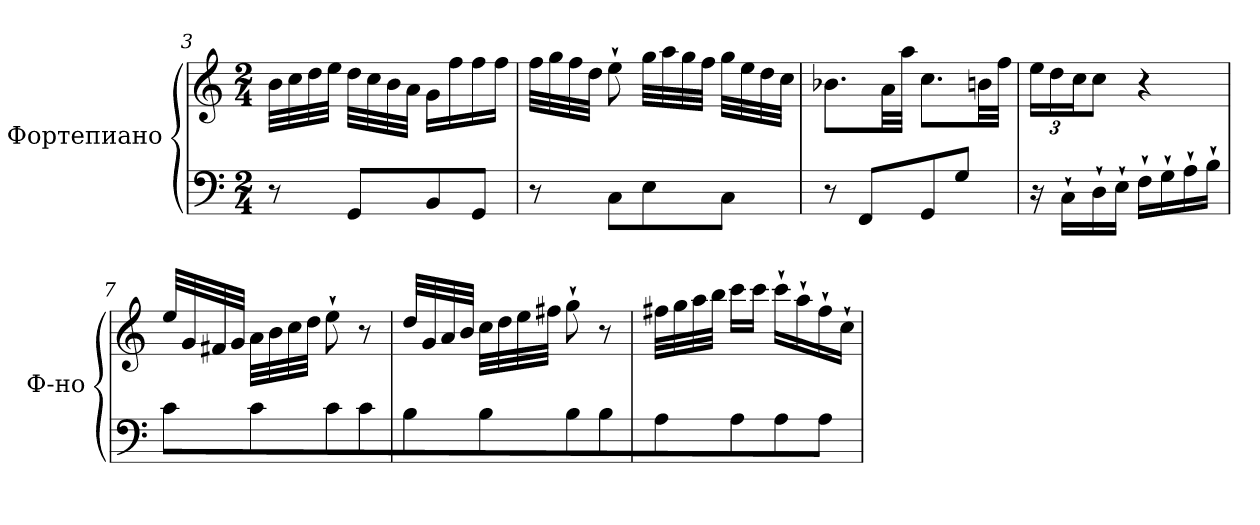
**kern	**kern
*part1	*part1
*staff2	*staff1
*I"Фортепиано	*
*I'Ф-но	*
*clefF4	*clefG2
*k[]	*k[]
*M2/4	*M2/4
=3	=3
8r	32b\LLL
.	32cc\
.	32dd\
.	32ee\JJJ
8GG/L	32dd\LLL
.	32cc\
.	32b\
.	32a\JJJ
8BB/	16g\LL
.	16ff\
8GG/J	16ff\
.	16ff\JJ
!!LO:LB:g=z
=4	=4
8r	32ff\LLL
.	32gg\
.	32ff\
.	32dd\JJJ
8C\L	8ee`\
8E\	32gg\LLL
.	32aa\
.	32gg\
.	32ff\JJJ
8C\J	32gg\LLL
.	32ee\
.	32dd\
.	32cc\JJJ
=5	=5
8r	8.b-X\L
8FF/L	.
.	32a\LL
.	32aa\JJJ
8GG/	8.cc\L
8G/J	.
.	32bn\LL
.	32ff\JJJ
=6	=6
*	*Xbrackettup
16r	24ee\LL
.	24dd\
16C`\LL	.
.	24cc\J
16D`\	8cc\J
16E`\JJ	.
16F`\LL	4r
16G`\	.
16A`\	.
16B`\JJ	.
!!LO:LB:g=z
=7	=7
8c\L	32ee/LLL
.	32g/
.	32f#X/
.	32g/JJJ
8c\	32a\LLL
.	32b\
.	32cc\
.	32dd\JJJ
8c\	8ee`\
8c\	8r
=8	=8
8B\	32dd/LLL
.	32g/
.	32a/
.	32b/JJJ
8B\	32cc\LLL
.	32dd\
.	32ee\
.	32ff#X\JJJ
8B\	8gg`\
8B\	8r
=9	=9
8A\	32ff#X\LLL
.	32gg\
.	32aa\
.	32bb\JJJ
8A\	16ccc\LL
.	16ccc\JJ
8A\	16ccc`\LL
.	16aa`\
8A\J	16ff#`\
.	16cc`\JJ
=	=
*-	*-
